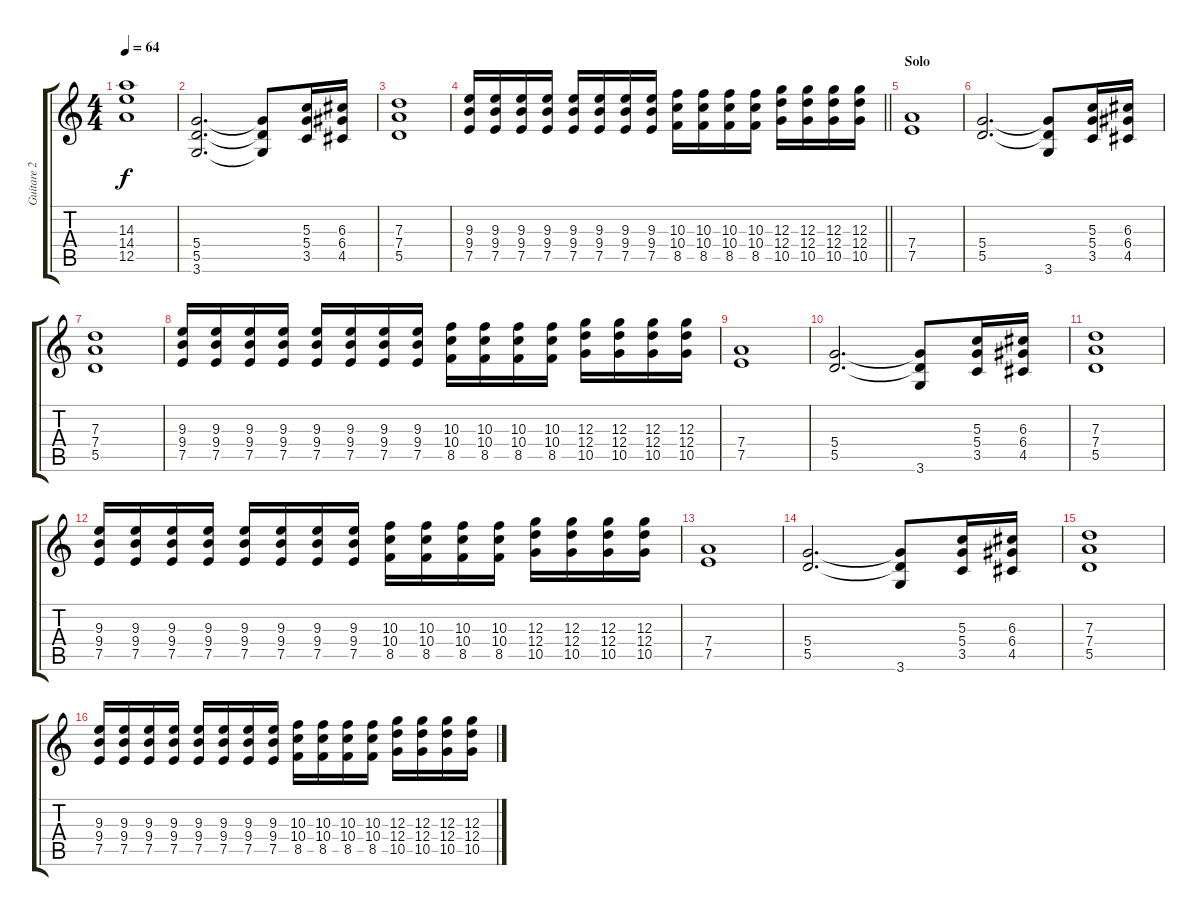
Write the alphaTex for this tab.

\track ("Guitare 2" "Guitare 2") {instrument distortionguitar}
\staff {score tabs}
\tuning (E4 B3 G3 D3 A2 E2) {hide}
\ts (4 4)
\tempo 64
\clef g2
\ks c
(14.3 14.4 12.5).1{dy f} |
(5.4 5.5 3.6).2{d} (5.4{t} 5.5{t} 3.6{t}).8 (5.3 5.4 3.5).16 (6.3 6.4 4.5).16 |
(7.3 7.4 5.5).1 |
\barLineRight lightlight
(9.3 9.4 7.5).16 (9.3 9.4 7.5).16 (9.3 9.4 7.5).16 (9.3 9.4 7.5).16 (9.3 9.4 7.5).16 (9.3 9.4 7.5).16 (9.3 9.4 7.5).16 (9.3 9.4 7.5).16 (10.3 10.4 8.5).16 (10.3 10.4 8.5).16 (10.3 10.4 8.5).16 (10.3 10.4 8.5).16 (12.3 12.4 10.5).16 (12.3 12.4 10.5).16 (12.3 12.4 10.5).16 (12.3 12.4 10.5).16 |
\section ("" "Solo")
(7.4 7.5).1 |
(5.4 5.5).2{d} (5.4{t} 5.5{t} 3.6).8 (5.3 5.4 3.5).16 (6.3 6.4 4.5).16 |
(7.3 7.4 5.5).1 |
(9.3 9.4 7.5).16 (9.3 9.4 7.5).16 (9.3 9.4 7.5).16 (9.3 9.4 7.5).16 (9.3 9.4 7.5).16 (9.3 9.4 7.5).16 (9.3 9.4 7.5).16 (9.3 9.4 7.5).16 (10.3 10.4 8.5).16 (10.3 10.4 8.5).16 (10.3 10.4 8.5).16 (10.3 10.4 8.5).16 (12.3 12.4 10.5).16 (12.3 12.4 10.5).16 (12.3 12.4 10.5).16 (12.3 12.4 10.5).16 |
(7.4 7.5).1 |
(5.4 5.5).2{d} (5.4{t} 5.5{t} 3.6).8 (5.3 5.4 3.5).16 (6.3 6.4 4.5).16 |
(7.3 7.4 5.5).1 |
(9.3 9.4 7.5).16 (9.3 9.4 7.5).16 (9.3 9.4 7.5).16 (9.3 9.4 7.5).16 (9.3 9.4 7.5).16 (9.3 9.4 7.5).16 (9.3 9.4 7.5).16 (9.3 9.4 7.5).16 (10.3 10.4 8.5).16 (10.3 10.4 8.5).16 (10.3 10.4 8.5).16 (10.3 10.4 8.5).16 (12.3 12.4 10.5).16 (12.3 12.4 10.5).16 (12.3 12.4 10.5).16 (12.3 12.4 10.5).16 |
(7.4 7.5).1 |
(5.4 5.5).2{d} (5.4{t} 5.5{t} 3.6).8 (5.3 5.4 3.5).16 (6.3 6.4 4.5).16 |
(7.3 7.4 5.5).1 |
(9.3 9.4 7.5).16 (9.3 9.4 7.5).16 (9.3 9.4 7.5).16 (9.3 9.4 7.5).16 (9.3 9.4 7.5).16 (9.3 9.4 7.5).16 (9.3 9.4 7.5).16 (9.3 9.4 7.5).16 (10.3 10.4 8.5).16 (10.3 10.4 8.5).16 (10.3 10.4 8.5).16 (10.3 10.4 8.5).16 (12.3 12.4 10.5).16 (12.3 12.4 10.5).16 (12.3 12.4 10.5).16 (12.3 12.4 10.5).16
